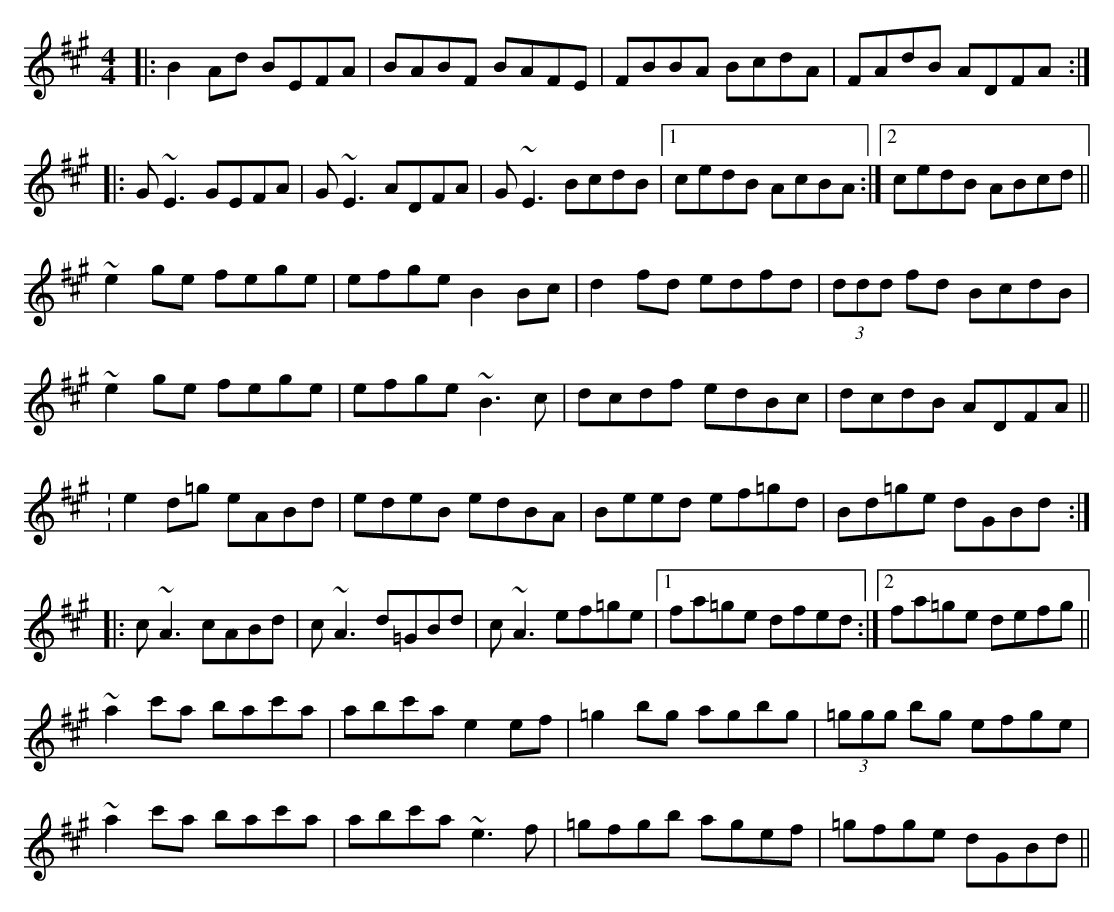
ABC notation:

X:1
M:4/4
K:Emix
|:B2 Ad BEFA|BABF BAFE|FBBA BcdA|FAdB ADFA:|
|:G~E3 GEFA|G~E3 ADFA|G~E3 BcdB|1 cedB AcBA:|2 cedB ABcd||
~e2 ge fege|efge B2 Bc|d2 fd edfd|(3ddd fd BcdB|
~e2 ge fege|efge ~B3c|dcdf edBc|dcdB ADFA||
:e2 d=g eABd|edeB edBA|Beed ef=gd|Bd=ge dGBd:|
|:c~A3 cABd|c~A3 d=GBd|c~A3 ef=ge|1 fa=ge dfed:|2 fa=ge defg||
~a2 c'a bac'a|abc'a e2 ef|=g2 bg agbg|(3=ggg bg efge|
~a2 c'a bac'a|abc'a ~e3f|=gfgb agef|=gfge dGBd||
